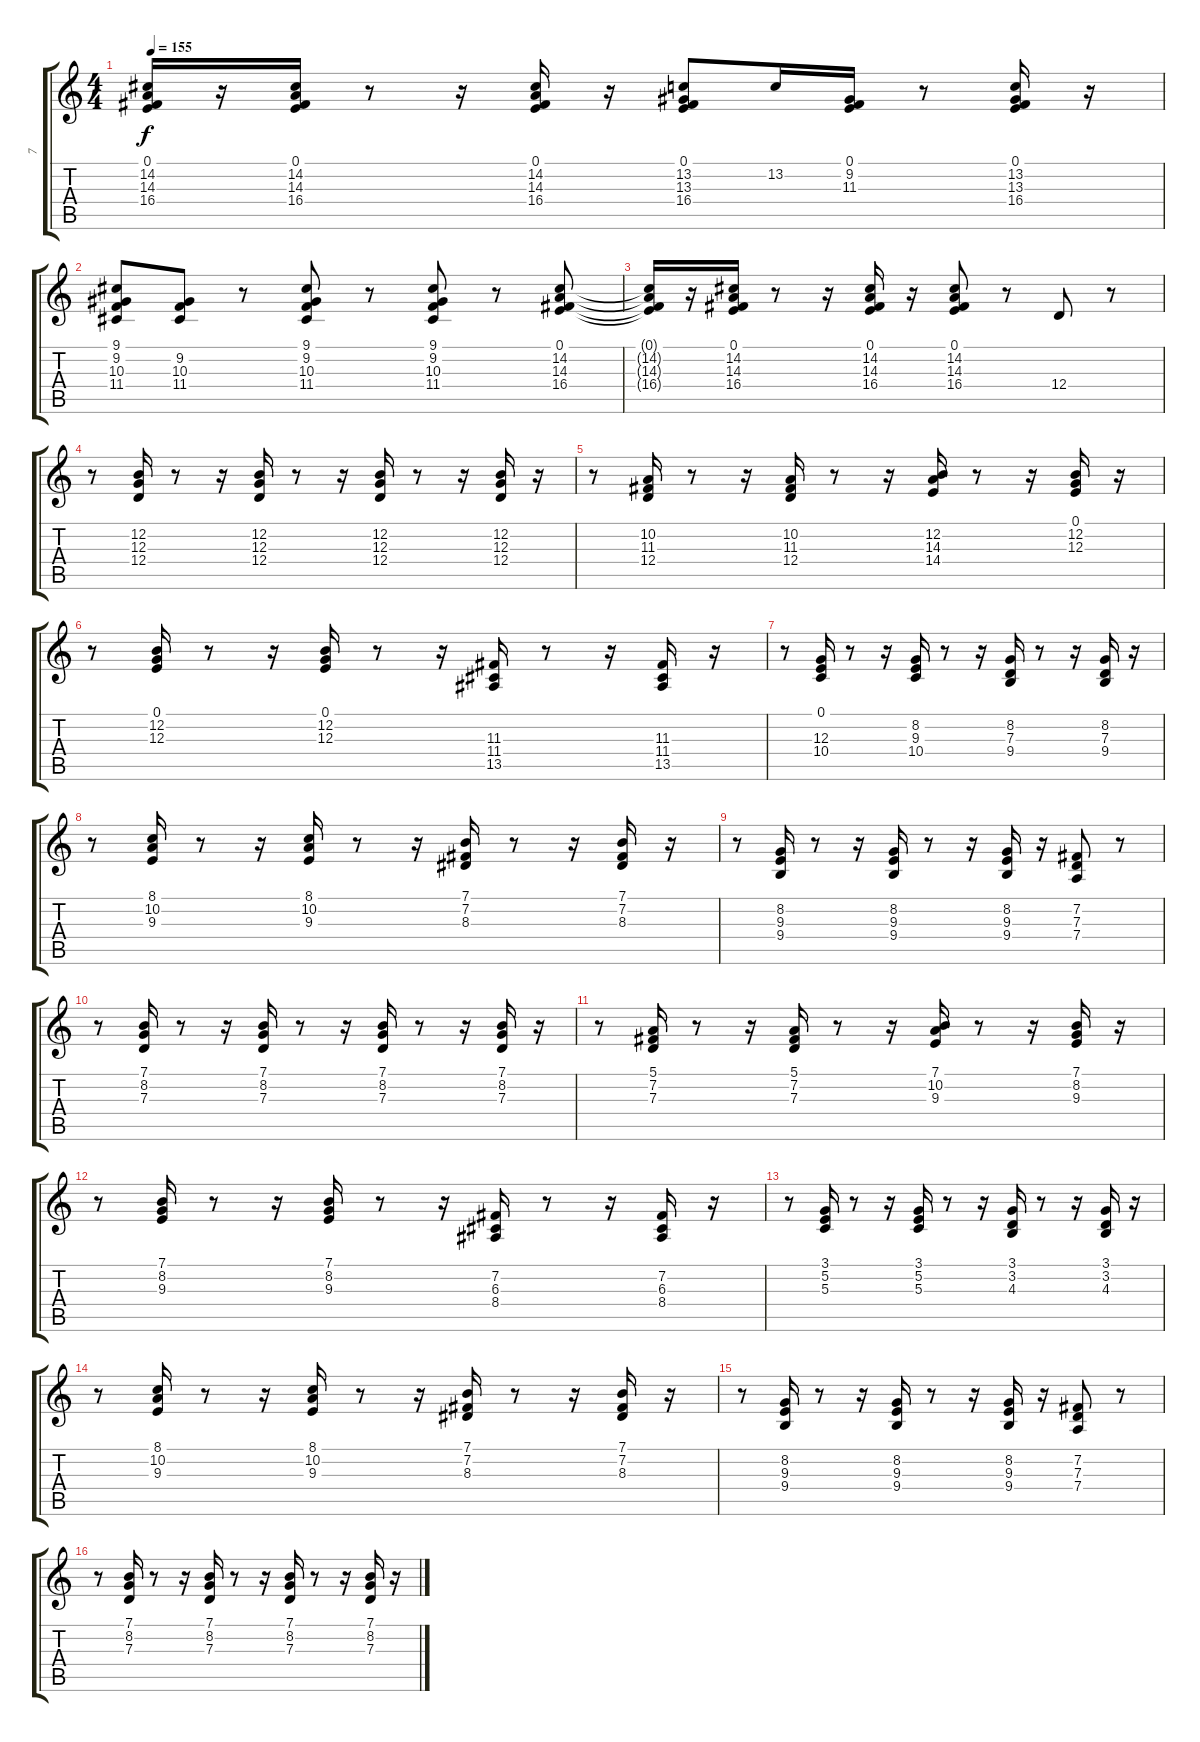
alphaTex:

\track ("7" "7") {instrument accordion}
\staff {score tabs}
\tuning (E4 B3 G3 D3 A2 E2) {hide}
\ts (4 4)
\tempo 155
\clef g2
\ks c
(0.1{t} 14.2{t} 14.3{t} 16.4{t}).16{dy f} r.16 (0.1 14.2 14.3 16.4).16 r.8 r.16 (0.1 14.2 14.3 16.4).16 r.16 (0.1 13.2 13.3 16.4).8 13.2.16 (0.1 9.2 11.3).16 r.8 (0.1 13.2 13.3 16.4).16 r.16 |
(9.1 9.2 10.3 11.4).8 (9.2 10.3 11.4).8 r.8 (9.1 9.2 10.3 11.4).8 r.8 (9.1 9.2 10.3 11.4).8 r.8 (0.1 14.2 14.3 16.4).8 |
(0.1{t} 14.2{t} 14.3{t} 16.4{t}).16 r.16 (0.1 14.2 14.3 16.4).16 r.8 r.16 (0.1 14.2 14.3 16.4).16 r.16 (0.1 14.2 14.3 16.4).8 r.8 12.4.8 r.8 |
r.8 (12.2 12.3 12.4).16 r.8 r.16 (12.2 12.3 12.4).16 r.8 r.16 (12.2 12.3 12.4).16 r.8 r.16 (12.2 12.3 12.4).16 r.16 |
r.8 (10.2 11.3 12.4).16 r.8 r.16 (10.2 11.3 12.4).16 r.8 r.16 (12.2 14.3 14.4).16 r.8 r.16 (0.1 12.2 12.3).16 r.16 |
r.8 (0.1 12.2 12.3).16 r.8 r.16 (0.1 12.2 12.3).16 r.8 r.16 (11.3 11.4 13.5).16 r.8 r.16 (11.3 11.4 13.5).16 r.16 |
r.8 (0.1 12.3 10.4).16 r.8 r.16 (8.2 9.3 10.4).16 r.8 r.16 (8.2 7.3 9.4).16 r.8 r.16 (8.2 7.3 9.4).16 r.16 |
r.8 (8.1 10.2 9.3).16 r.8 r.16 (8.1 10.2 9.3).16 r.8 r.16 (7.1 7.2 8.3).16 r.8 r.16 (7.1 7.2 8.3).16 r.16 |
r.8 (8.2 9.3 9.4).16 r.8 r.16 (8.2 9.3 9.4).16 r.8 r.16 (8.2 9.3 9.4).16 r.16 (7.2 7.3 7.4).8 r.8 |
r.8 (7.1 8.2 7.3).16 r.8 r.16 (7.1 8.2 7.3).16 r.8 r.16 (7.1 8.2 7.3).16 r.8 r.16 (7.1 8.2 7.3).16 r.16 |
r.8 (5.1 7.2 7.3).16 r.8 r.16 (5.1 7.2 7.3).16 r.8 r.16 (7.1 10.2 9.3).16 r.8 r.16 (7.1 8.2 9.3).16 r.16 |
r.8 (7.1 8.2 9.3).16 r.8 r.16 (7.1 8.2 9.3).16 r.8 r.16 (7.2 6.3 8.4).16 r.8 r.16 (7.2 6.3 8.4).16 r.16 |
r.8 (3.1 5.2 5.3).16 r.8 r.16 (3.1 5.2 5.3).16 r.8 r.16 (3.1 3.2 4.3).16 r.8 r.16 (3.1 3.2 4.3).16 r.16 |
r.8 (8.1 10.2 9.3).16 r.8 r.16 (8.1 10.2 9.3).16 r.8 r.16 (7.1 7.2 8.3).16 r.8 r.16 (7.1 7.2 8.3).16 r.16 |
r.8 (8.2 9.3 9.4).16 r.8 r.16 (8.2 9.3 9.4).16 r.8 r.16 (8.2 9.3 9.4).16 r.16 (7.2 7.3 7.4).8 r.8 |
r.8 (7.1 8.2 7.3).16 r.8 r.16 (7.1 8.2 7.3).16 r.8 r.16 (7.1 8.2 7.3).16 r.8 r.16 (7.1 8.2 7.3).16 r.16
